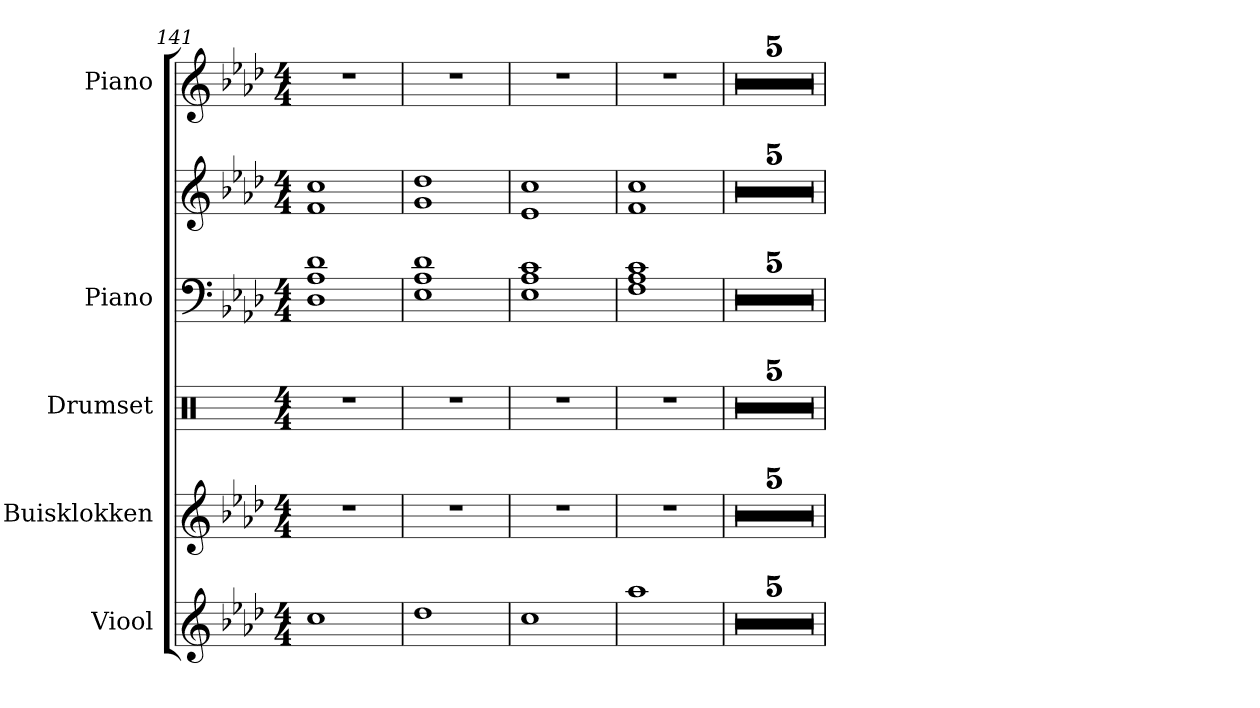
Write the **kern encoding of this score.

**kern	**kern	**kern	**kern	**kern	**kern
*part5	*part4	*part3	*part2	*part2	*part1
*staff6	*staff5	*staff4	*staff3	*staff2	*staff1
*I"Viool	*I"Buisklokken	*I"Drumset	*I"Piano	*	*I"Piano
*I'Vl.	*	*I'Drs.	*I'Pno.	*	*I'Pno.
*clefG2	*clefG2	*clefX	*clefF4	*clefG2	*clefG2
*k[b-e-a-d-]	*k[b-e-a-d-]	*k[]	*k[b-e-a-d-]	*k[b-e-a-d-]	*k[b-e-a-d-]
*M4/4	*M4/4	*M4/4	*M4/4	*M4/4	*M4/4
=141	=141	=141	=141	=141	=141
1cc	1r	1r	1D- 1A- 1d-	1f 1cc	1r
=142	=142	=142	=142	=142	=142
1dd-	1r	1r	1E- 1A- 1d-	1g 1dd-	1r
=143	=143	=143	=143	=143	=143
1cc	1r	1r	1E- 1A- 1c	1e- 1cc	1r
=144	=144	=144	=144	=144	=144
1aa-	1r	1r	1F 1A- 1c	1f 1cc	1r
=145	=145	=145	=145	=145	=145
1r	1r	1r	1r	1r	1ryy
=146	=146	=146	=146	=146	=146
1r	1r	1r	1r	1r	1r
=147	=147	=147	=147	=147	=147
1r	1r	1r	1r	1r	1r
=148	=148	=148	=148	=148	=148
1r	1r	1r	1r	1r	1r
=149	=149	=149	=149	=149	=149
1r	1r	1r	1r	1r	1r
=	=	=	=	=	=
*-	*-	*-	*-	*-	*-
